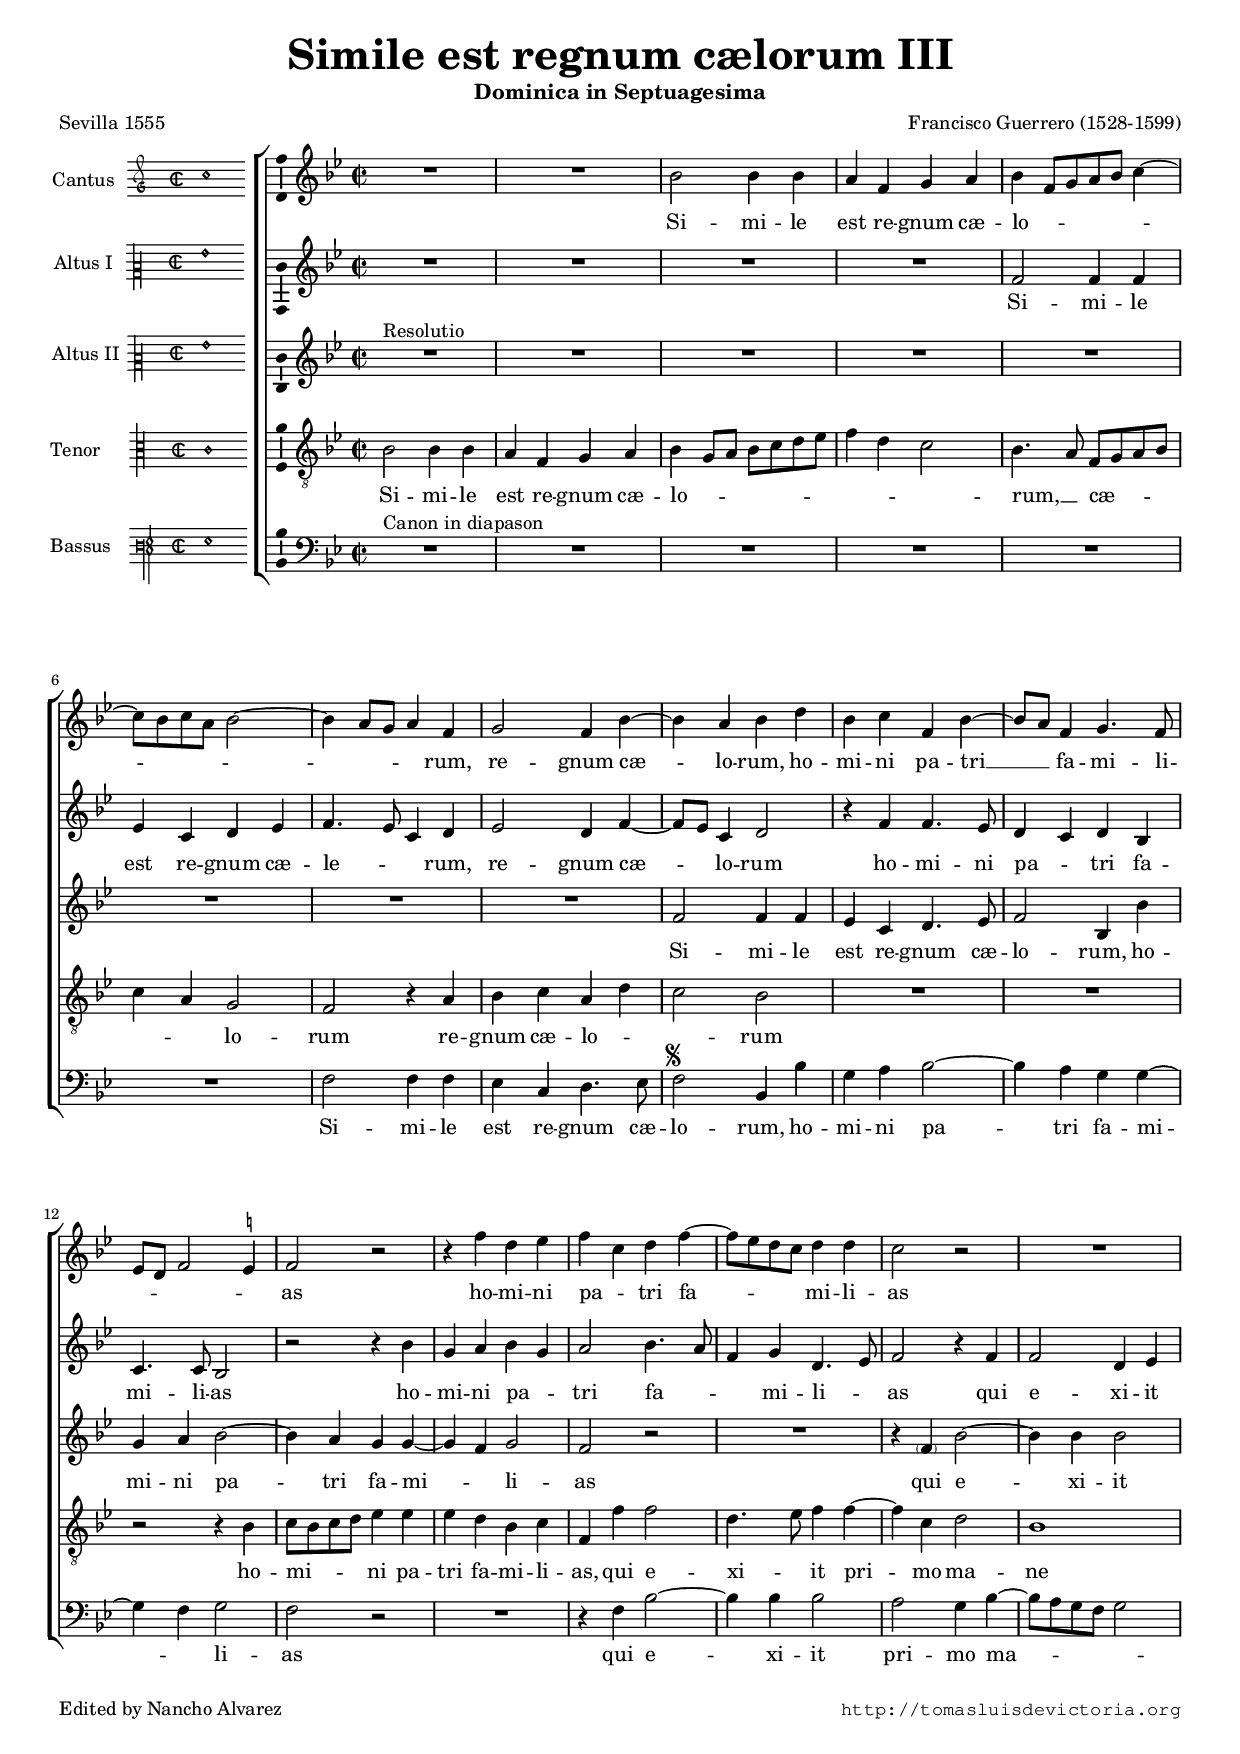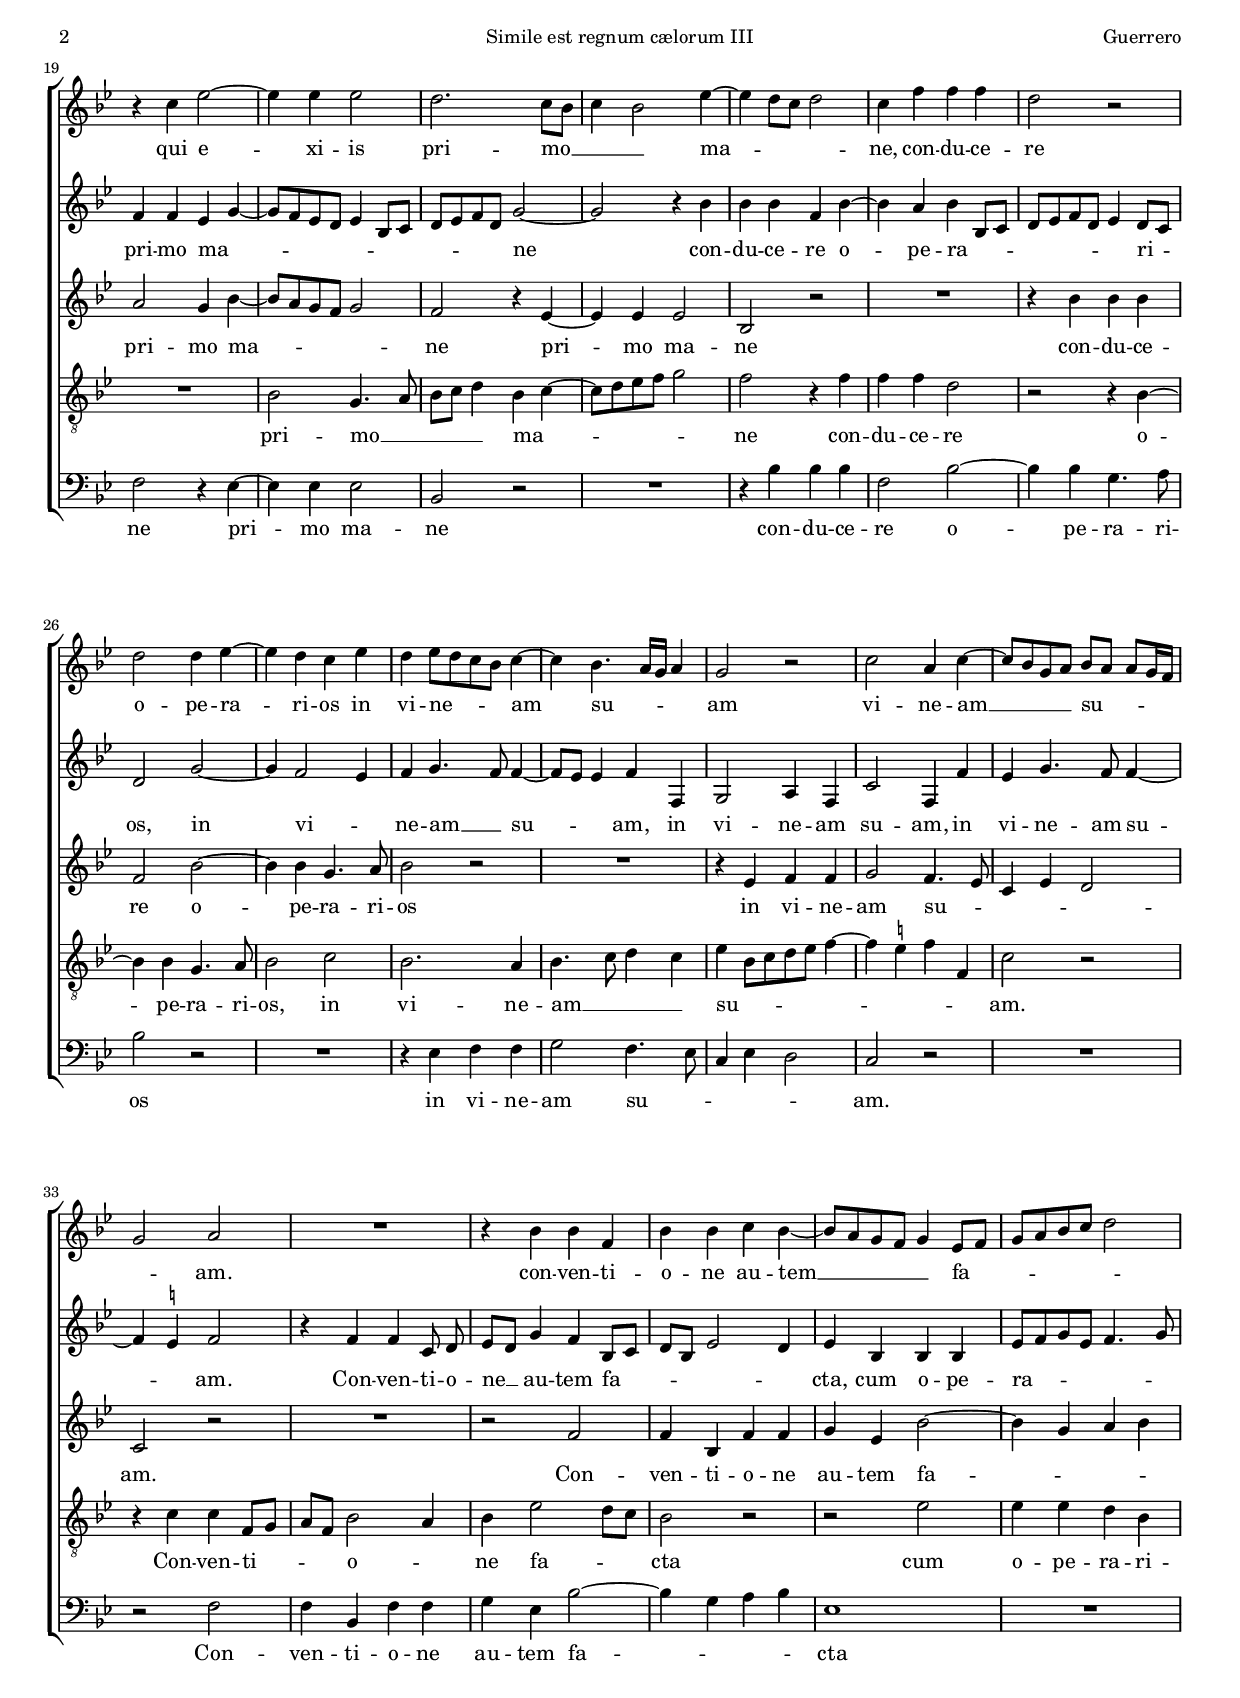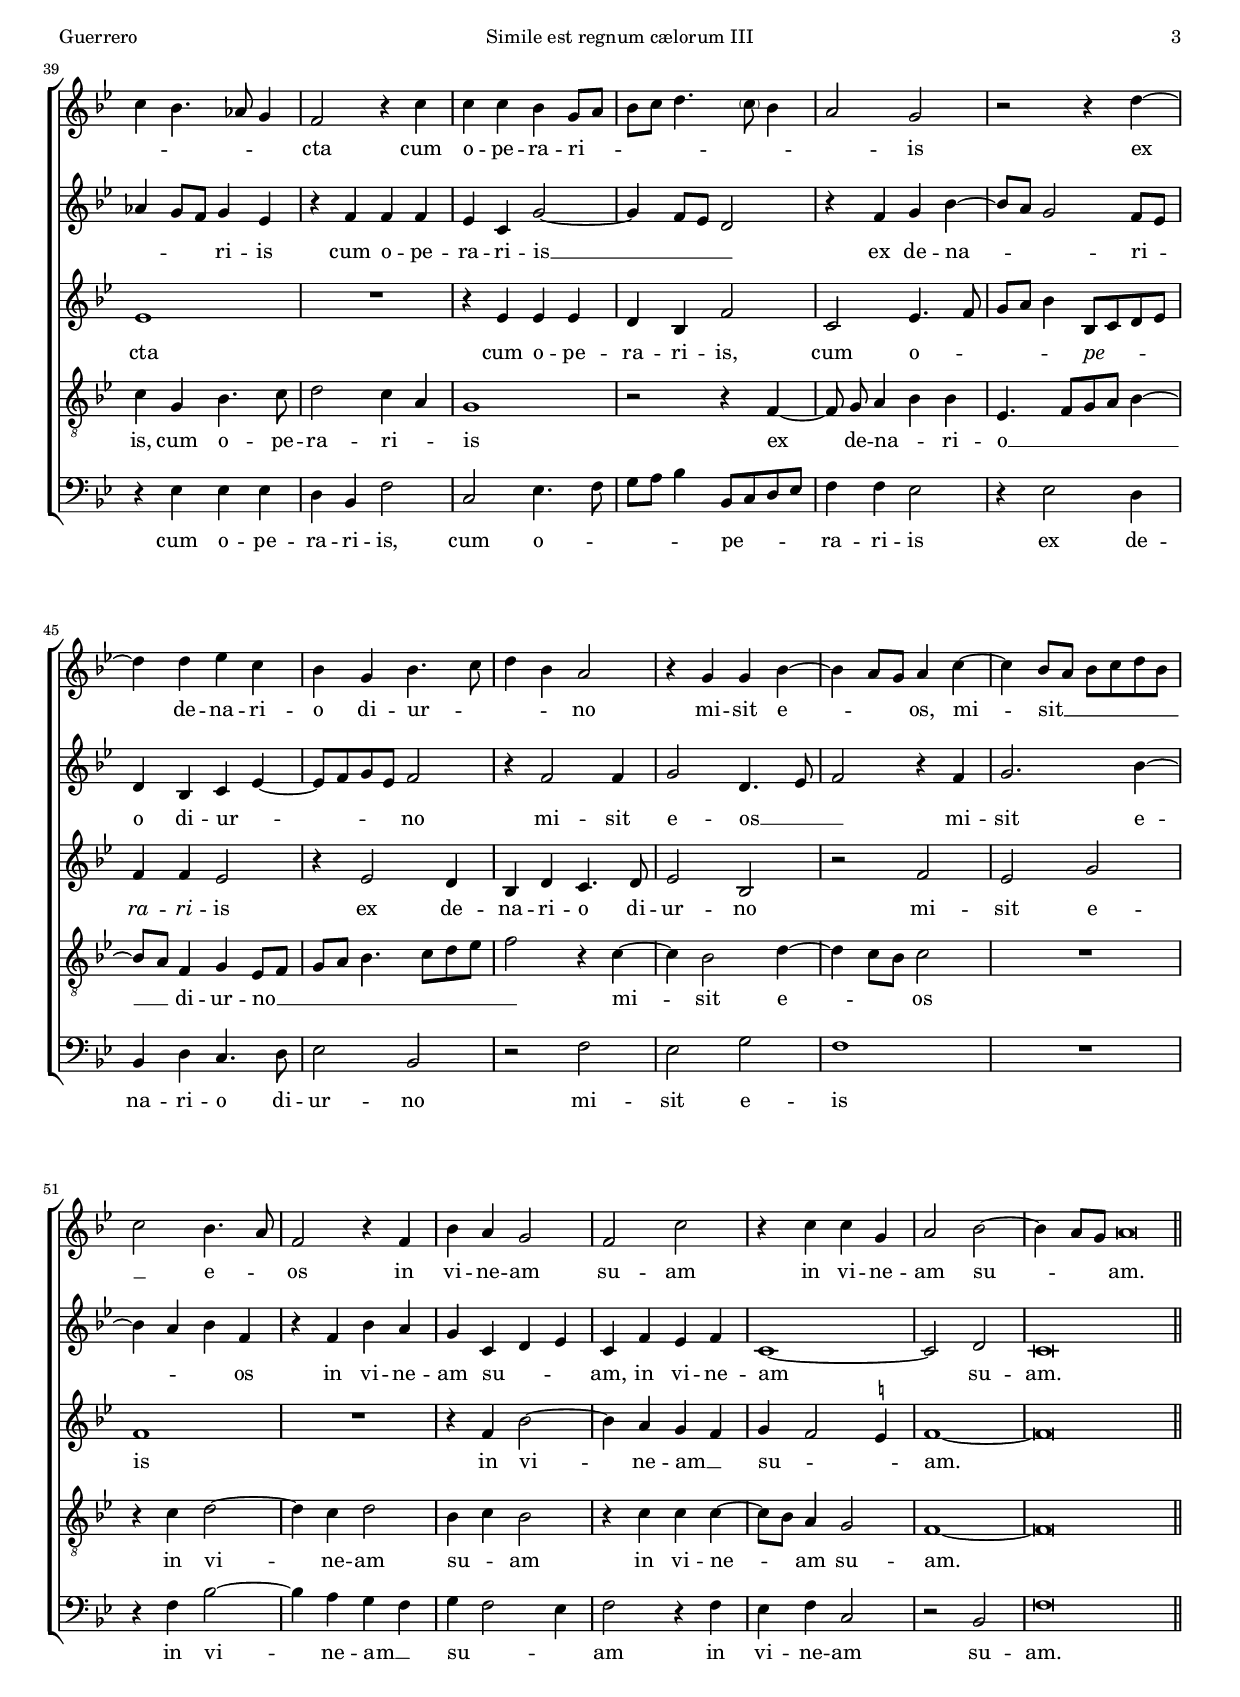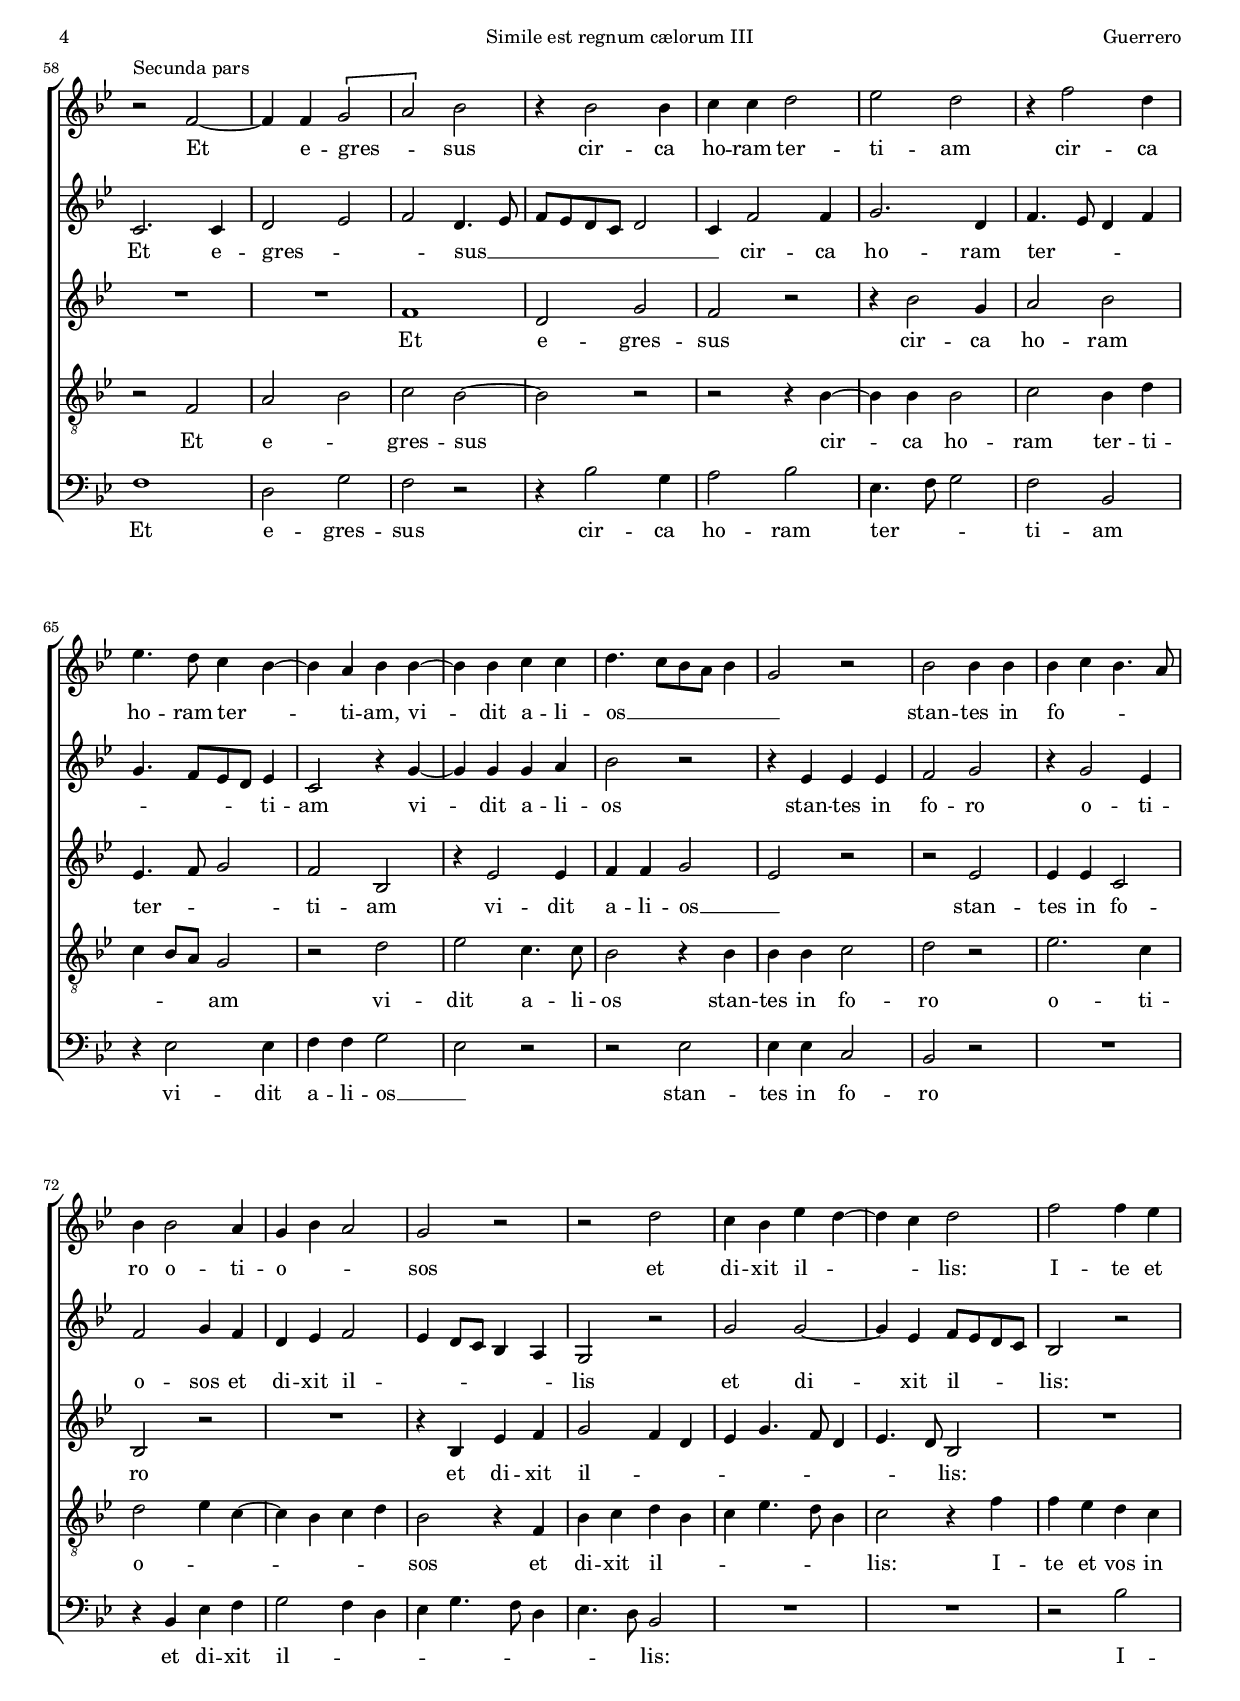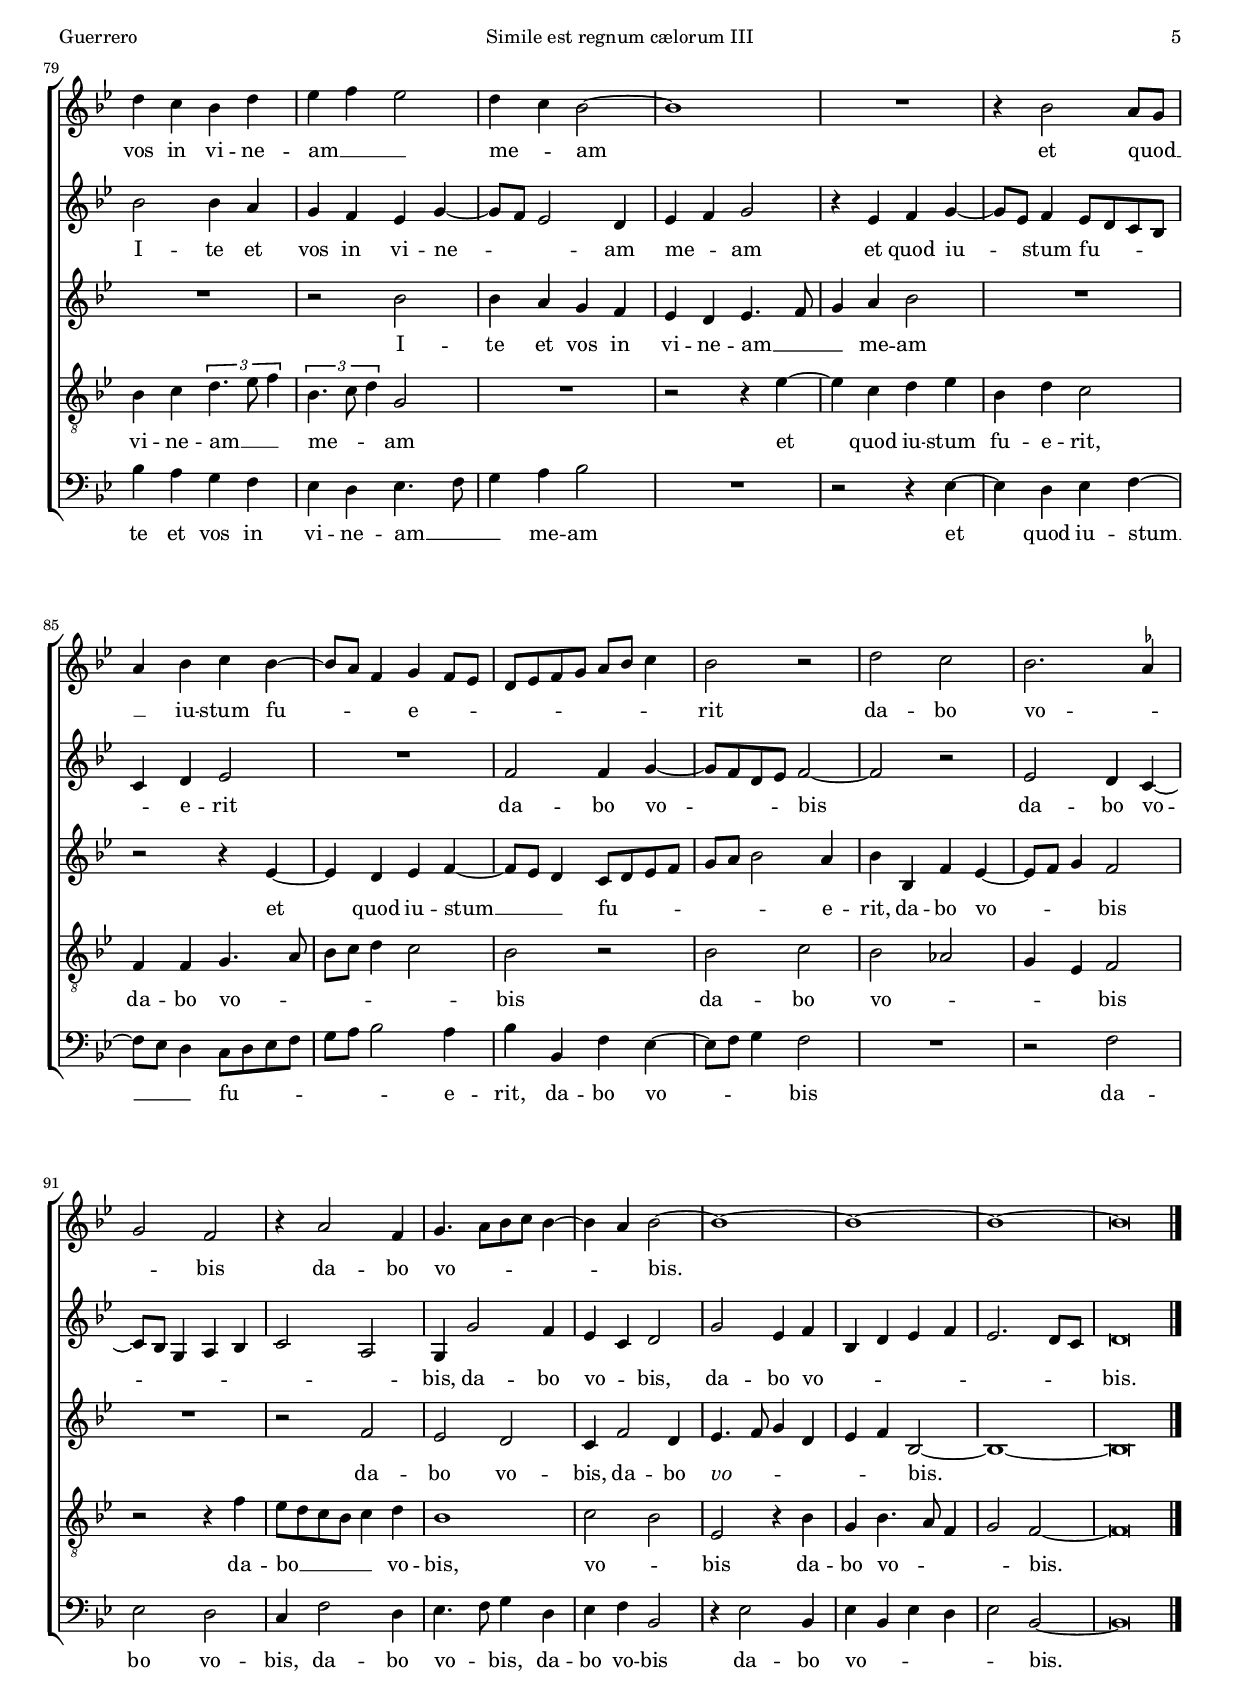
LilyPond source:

\version "2.18.0"

#(set-default-paper-size "a4")
#(set-global-staff-size 16.4)
#(ly:set-option 'point-and-click #f)
%mobile -s14.3 -i3.2

italicas=\override LyricText.font-shape = #'italic
rectas=\override LyricText.font-shape = #'upright
ss=\once \set suggestAccidentals = ##t
incipitwidth = 20

htitle="Simile est regnum cælorum III"
hcomposer="Guerrero"

\header {
	title=\markup{\fontsize #3 \column{"Simile est regnum cælorum III"}}
	subtitle=\markup{"Dominica in Septuagesima"}
	%subsubtitle=\markup{\null \vspace #1 }
	composer="Francisco Guerrero (1528-1599)"
        pdfauthor=\composer
	%opus="(-)"
	poet=\markup{"Sevilla 1555"}
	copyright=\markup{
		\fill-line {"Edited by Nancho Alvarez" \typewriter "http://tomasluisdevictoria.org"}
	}
%	tagline=""
}

global={\key c \major \time 2/2 \skip 1*57 \bar "||" \break
				\skip 1*41 \bar "|." }

cantus=\relative c''{
	R1*2
	c2 c4 c
	b g a b
	c g8[ a b c] d4 ~
	d8 c d b c2 ~
	c4 b8 a b4 g
	a2 g4 c ~
	c b c e 
	c d g, c ~
	c8 b g4 a4. g8
	f e g2 \ss fis4
	g2 r
	r4 g'e f
	g d e g ~
	g8 f e d e4 e
	d2 r
	R1
	r4 d f2 ~
	f4 f f2
	e2. d8 c
	d4 c2 f4 ~
	f e8 d e2
	d4 g g g
	e2 r
	e2 e4 f ~
	f e d f
	e f8[ e d c] d4 ~
	d c4. b16 a b4
	a2 r
	d2 b4 d ~
	d8 c a b c b b[ a16 g]
	a2 b
	R1
	r4 c c g
	c c d c ~
	c8 b a g a4 f8 g
	a b c d e2
	d4 c4. bes8 a4
	g2 r4 d'
	d d c a8 b 
	c d e4. \parenthesize d8 c4 % CSIC e
	b2 a
	r2 r4 e' ~
	e4 e f d
	c a c4. d8
	e4 c b2
	r4 a a c ~
	c b8 a b4 d ~
	d c8 b c d e c
	d2 c4. b8
	g2 r4 g
	c b a2
	g d'
	r4 d d a
	b2 c ~
	c4 b8 a b\breve*1/4
	\once \override TextScript.padding = #1.5
	s4*0^\markup{"Secunda pars"}
	r2 g2 ~
	g4 g \[a2
	b\] c
	r4 c2 c4
	d d e2
	f e
	r4 g2 e4
	f4. e8 d4 c ~
	c b c c ~
	c c d d
	e4. d8[ c b] c4
	a2 r
	c c4 c 
	c d c4. b8 %? sic?
	c4 c2 b4
	a c b2
	a r
	r e'
	d4 c f e ~
	e d e2
	g2 g4 f
	e d c e
	f g f2
	e4 d c2 ~
	c1
	R1
	r4 c2 b8 a
	b4 c d c ~
	c8 b g4 a g8 f
	e f g a b c d4
	c2 r
	e d
	c2. \ss bes4
	a2 g
	r4 b2 g4
	a4. b8[ c d] c4 ~
	c b c2 ~
	c1 ~
	c ~
	c ~
	c\breve*1/2
}

altus=\relative c''{
	R1*4
	g2 g4 g
	f d e f
	g4. f8 d4 e
	f2 e4 g ~
	g8 f d4 e2
	r4 g g4. f8
	e4 d e c
	d4. d8 c2
	r2 r4 c'
	a b c a
	b2 c4. b8
	g4 a e4. f8
	g2 r4 g
	g2 e4 f
	g4 g f a ~
	a8 g f e f4 c8 d
	e f g e a2 ~
	a r4 c
	c c g c ~
	c b c c,8 d
	e f g e f4 e8 d
	e2 a ~
	a4 g2 f4
	g4 a4. g8 g4 ~
	g8 f f4g g,
	a2 b4 g
	d'2 g,4 g'
	f a4. g8 g4 ~
	g \ss fis4 g2
	r4 g g d8 \noBeam e
	f e a4 g c,8 d
	e c f2 e4
	f c c c
	f8 g a f g4. a8
	bes4 a8 g a4 f
	r4 g g g
	f d a'2 ~
	a4 g8 f e2
	r4 g a c ~
	c8 b a2 g8 f
	e4 c d f ~
	f8 g a f g2
	r4 g2 g4
	a2 e4. f8
	g2 r4 g
	a2. c4 ~
	c b c g
	r4 g c b 
	a d, e f
	d g f g
	d1 ~
	d2 e
	d\breve*1/2
	d2. d4
	e2 f
	g e4. f8
	g f e d e2
	d4 g2 g4
	a2. e4
	g4. f8 e4 g
	a4. g8[ f e] f4 
	d2 r4 a' ~
	a a a b
	c2 r
	r4 f, f f
	g2 a
	r4 a2 f4
	g2 a4 g
	e f g2
	f4 e8 d c4 b
	a2 r
	a'2 a ~
	a4 f g8 f e d
	c2 r
	c'2 c4 b
	a g f a ~
	a8 g f2 e4
	f g a2
	r4 f g a ~
	a8 f g4 f8 e d c
	d4 e f2
	R1
	g2 g4 a ~
	a8 g e f g2 ~
	g r
	f e4 d ~
	d8 c a4 b c
	d2 b
	a4 a'2 g4
	f d e2
	a2 f4 g
	c, e f g
	f2. e8 d
	e\breve*1/2
}

altusdos=\relative c''{
	s4*0^\markup{"Resolutio"}
        R1*8
	g2 g4 g
	f d e4. f8
	g2 c,4 c'
	a b c2 ~
	c4 b a a ~
	a g a2
	g r
	R1
	r4 \parenthesize g c2 ~ %! f
	c4 c c2
	b2 a4 c ~
	c8 b a g a2
	g r4 f ~
	f f f2
	c r
	R1
	r4 c' c c
	g2 c ~
	c4 c a4. b8
	c2 r
	R1
	r4 f, g g
	a2 g4. f8
	d4 f e2
	d r
	R1
	r2 g
	g4 c, g' g
	a f c'2 ~
	c4 a b c
	f,1
	R1
	r4 f f f
	e c g'2
	d f4. g8
	a8 b c4 c,8 d e f
	g4 g f2
	r4 f2 e4
	c e d4. e8
	f2 c
	r g'
	f a
	g1
	R1
	r4 g c2 ~
	c4 b a g
	a4 g2 \ss fis4
	g1 ~
	g\breve*1/2
	R1*2
	g1
	e2 a
	g r
	r4 c2 a4
	b2 c
	f,4. g8 a2
	g c,
	r4 f2 f4
	g g a2
	f r
	r f
	f4 f d2
	c2 r 
	R1
	r4 c f g
	a2 g4 e
	f a4. g8 e4
	f4. e8 c2
	R1*2
	r2 c'
	c4 b a g 
	f e f4. g8
	a4 b c2
	R1
	r2 r4 f, ~
	f4 e f g ~
	g8 f e4 d8 e f g
	a b c2 b4
	c c, g' f ~
	f8 g a4 g2
	R1
	r2 g
	f2 e
	d4 g2 e4
	f4. g8 a4 e
	f g c,2 ~
	c1 ~
	c\breve*1/2
}

tenor=\relative c'{
	c2 c4 c
	b g a b
	c a8 b c d e f
	g4 e d2
	c4. b8 g a b c
	d4 b a2
	g2 r4 b
	c d b e
	d2 c
	R1*2
	r2 r4 c
	d8 c d e f4 f
	f e c d
	g, g' g2
	e4. f8 g4 g ~
	g d e2
	c1
	R1
	c2 a4. b8
	c d e4 c d ~
	d8 e f g a2
	g r4 g
	g g e2
	r2 r4 c ~
	c c a4. b8
	c2 d
	c2. b4
	c4. d8 e4 d
	f c8[ d e f] g4 ~
	g \ss fis g g,
	d'2 r
	r4 d d g,8 a
	b g c2 b4
	c f2 e8 d
	c2 r
	r f
	f4 f e c
	d a c4. d8
	e2 d4 b
	a1
	r2 r4 g ~
	g8 \noBeam a b4 c c
	f,4. g8[ a b] c4 ~
	c8 b g4 a f8 g
	a b c4. d8 e f
	g2 r4 d ~
	d c2 e4 ~
	e d8 c d2
	R1
	r4 d e2 ~
	e4 d e2
	c4 d c2
	r4 d d d ~
	d8 c b4 a2
	g1 ~
	g\breve*1/2
	r2 g
	b c
	d c ~
	c r
	r r4 c ~
	c c c2
	d c4 e
	d4 c8 b a2
	r2 e'
	f d4. d8
	c2 r4 c
	c c d2
	e r
	f2. d4
	e2 f4 d ~
	d c d e
	c2 r4 g
	c d e c
	d f4. e8 c4
	d2 r4 g
	g f e d
	\tupletUp
	c d \tuplet 3/2{e4. f8 g4}
	\tuplet 3/2{c,4. d8 e4} a,2
	R1
	r2 r4 f' ~
	f d e f
	c e d2
	g,4 g a4 .b8
	c d e4 d2
	c r
	c2 d
	c bes
	a4 f g2
	r2 r4 g'
	f8 e d c d4 e
	c1
	d2 c
	f,2 r4 c'
	a c4. b8 g4
	a2 g ~
	g\breve*1/2
}

bassus=\relative c'{
	s4*0^\markup{\column{"Canon in diapason"}}
	R1*6
	g2 g4 g
	f d e4. f8
	g2^\markup{\smaller \musicglyph #"scripts.segno"} c,4 c'
	a b c2 ~
	c4 b a a ~
	a g a2
	g r
	R1
	r4 g c2 ~
	c4 c c2
	b2 a4 c ~
	c8 b a g a2
	g r4 f ~
	f f f2
	c r
	R1
	r4 c' c c
	g2 c ~
	c4 c a4. b8
	c2 r
	R1
	r4 f, g g
	a2 g4. f8
	d4 f e2
	d r
	R1
	r2 g
	g4 c, g' g
	a f c'2 ~
	c4 a b c
	f,1
	R1
	r4 f f f
	e c g'2
	d f4. g8
	a8 b c4 c,8 d e f
	g4 g f2
	r4 f2 e4
	c e d4. e8
	f2 c
	r g'
	f a
	g1
	R1
	r4 g c2 ~
	c4 b a g
	a4 g2 f4
	g2 r4 g
	f4 g d2
	r2 c
	g'\breve*1/2
	g1
	e2 a
	g r
	r4 c2 a4
	b2 c
	f,4. g8 a2
	g c,
	r4 f2 f4
	g g a2
	f r
	r f
	f4 f d2
	c2 r 
	R1
	r4 c f g
	a2 g4 e
	f a4. g8 e4
	f4. e8 c2
	R1*2
	r2 c'
	c4 b a g 
	f e f4. g8
	a4 b c2
	R1
	r2 r4 f, ~
	f4 e f g ~
	g8 f e4 d8 e f g
	a b c2 b4
	c c, g' f ~
	f8 g a4 g2
	R1
	r2 g
	f2 e
	d4 g2 e4
	f4. g8 a4 e
	f g c,2 
	r4 f2 c4
	f c f e
	f2 c ~
	c\breve*1/2
}

textocantus=\lyricmode{
Si -- mi -- le est re -- gnum cæ -- lo -- _ _ _ _ _ _ _ _ _ _ _ _ rum,
re -- gnum cæ -- lo -- rum,
ho -- mi -- ni pa -- tri __ _ fa -- mi -- li -- _ _ _ _ as
ho -- mi -- ni pa -- _ tri fa -- _ _ _ mi -- li -- as
qui e -- xi -- is pri -- mo __ _ _ _ ma -- _ _ _ ne,
con -- du -- ce -- re
o -- pe -- ra -- ri -- os in vi -- ne -- _ _ _ am su -- _ _ _ am
vi -- ne -- am __ _ _ _ su -- _ _ _ _ _ am.
con -- ven -- ti -- o -- ne au -- tem __ _ _ _ _ fa -- _ _ _ _ _ _ _ _ _ _ cta
cum o -- pe -- ra -- ri -- _ _ _ _ _ _ _ is
ex de -- na -- ri -- o di -- ur -- _ _ _ no
mi -- sit e -- _ _ os,
mi -- sit __ _ _ _ _ _ _ e -- _ os
in vi -- ne -- am su -- am
in vi -- ne -- am su -- _ _ am.
Et e -- gres -- _ sus
cir -- ca ho -- ram ter -- ti -- am
cir -- ca ho -- ram ter -- _ ti -- am,
vi -- dit a -- li -- os __ _ _ _ _ _ 
stan -- tes in fo -- _ _ _ ro o -- ti -- o -- _ _ sos
et di -- xit il -- _ _ lis:
I -- te et vos in vi -- ne -- am __ _ _ me -- _ am
et quod __ _ _ iu -- stum fu -- _ _ e -- _ _ _ _ _ _ _ _ _ rit
da -- bo vo -- _ _ bis
da -- bo vo -- _ _ _ _ _ bis.
}

textoaltus=\lyricmode{
Si -- mi -- le est re -- gnum cæ -- le -- _ _ rum,
re -- gnum cæ -- _ lo -- rum
ho -- mi -- ni pa -- _ tri fa -- mi -- li -- as
ho -- mi -- ni pa -- _ tri fa -- _ _ mi -- li -- _ as
qui e -- xi -- it
pri -- mo ma -- _ _ _ _ _ _ _ _ _ _ _ ne
con -- du -- ce -- re o -- pe -- ra -- _ _ _ _ _ _ _ ri -- _ os,
in vi -- _ ne -- am __ _ su -- _ _ am,
in vi -- ne -- am su -- am,
in vi -- ne -- am su -- _ am.
Con -- ven -- ti -- o -- ne __ _ au -- tem fa -- _ _ _ _ _ cta,
cum o -- pe -- ra -- _ _ _ _ _ _ _ _ ri -- is
cum o -- pe -- ra -- ri -- is __ _ _ _ 
ex de -- na -- _ _ ri -- _ o di -- ur -- _ _ _ _ no 
mi -- sit e -- os __ _ _ 
mi -- sit e -- _ _ os
in vi -- ne -- am su -- _ _ am,
in vi -- ne -- am su -- am.
Et e -- gres -- _ _ sus __ _ _ _ _ _ _ _ cir -- ca ho -- ram ter -- _ _ _ _ _ _ _ ti -- am
vi -- dit a -- li -- os
stan -- tes in fo -- ro
o -- ti -- o -- sos et di -- xit il -- _ _ _ _ _ lis
et di -- xit il -- _ _ _ lis:
I -- te et vos in vi -- ne -- _ _ am me -- _ am
et quod iu -- _ stum fu -- _ _ _ _ e -- rit
da -- bo vo -- _ _ _ bis
da -- bo vo -- _ _ _ _ _ _ bis,
da -- bo vo -- _ bis,
da -- bo vo -- _ _ _ _ _ _ _ bis.
}

textoaltusdos=\lyricmode{
Si -- mi -- le est re -- gnum cæ -- lo -- rum,
ho -- mi -- ni pa -- tri fa -- mi -- _ li -- as
qui e -- xi -- it
pri -- mo ma -- _ _ _ _ ne
pri -- mo ma -- ne
con -- du -- ce -- re o -- pe -- ra -- ri -- os
in vi -- ne -- am su -- _ _ _ _ am.
Con -- ven -- ti -- o -- ne au -- tem fa -- _ _ _ cta
cum o -- pe -- ra -- ri -- is,
cum o -- \italicas _ _ _ _ pe -- _ _ _ ra -- ri -- \rectas is
ex de -- na -- ri -- o di -- ur -- no
mi -- sit e -- is
in vi -- ne -- am __ _ su -- _ _ am.
Et e -- gres -- sus
cir -- ca ho -- ram ter -- _ _ ti -- am
vi -- dit a -- li -- os __ _ 
stan -- tes in fo -- ro
et di -- xit il -- _ _ _ _ _ _ _ _ lis:
I -- te et vos in vi -- ne -- am __ _ _ me -- am
et quod iu -- stum __ _ _ fu -- _ _ _ _ _ _ e -- rit,
da -- bo vo -- _ _ bis
da -- bo vo -- bis,
da -- bo
\italicas vo -- _ _ _ _ _ \rectas bis. %! vo -- _ bis, da -- bo vo -- 
}

textotenor=\lyricmode{
Si -- mi -- le est re -- gnum cæ -- lo -- _ _ _ _ _ _ _ _ _ rum, __ _ 
cæ -- _ _ _ _ _ lo -- rum
re -- gnum cæ -- lo -- _ _ rum
ho -- mi -- _ _ _ ni pa -- tri fa -- mi -- li -- as,
qui e -- xi -- _ it pri -- mo ma -- ne
pri -- mo __ _ _ _ _ ma -- _ _ _ _ _ ne
con -- du -- ce -- re
o -- pe -- ra -- ri -- os,
in vi -- ne -- am __ _ _ _ su -- _ _ _ _ _ _ _ _ am.
Con -- ven -- ti -- _ _ _ o -- _ ne fa -- _ _ cta
cum o -- pe -- ra -- ri -- is,
cum o -- pe -- ra -- ri -- _ is
ex de -- na -- _ ri -- o __ _ _ _ _ _ di -- ur -- no __ _ _ _ _ _ _ _ _ 
mi -- sit e -- _ _ os
in vi -- ne -- am su -- _ am
in vi -- ne -- _ am su -- am.
Et e -- _ gres -- sus
cir -- ca ho -- ram ter -- ti -- _ _ _ am
vi -- dit a -- li -- os
stan -- tes in fo -- ro
o -- ti -- o -- _ _ _ _ _ sos
et di -- xit il -- _ _ _ _ _ lis:
I -- te et vos in vi -- ne -- am __ _ _ me -- _ _ am
et quod iu -- stum fu -- e -- rit,
da -- bo vo -- _ _ _ _ _ bis
da -- bo vo -- _ _ _ bis
da -- bo __ _ _ _ _ vo -- bis,
vo -- _ bis
da -- bo vo -- _ _ _ bis.

}

textobassus=\lyricmode{
Si -- mi -- le est re -- gnum cæ -- lo -- rum,
ho -- mi -- ni pa -- tri fa -- mi -- _ li -- as
qui e -- xi -- it
pri -- mo ma -- _ _ _ _ ne
pri -- mo ma -- ne
con -- du -- ce -- re o -- pe -- ra -- ri -- os
in vi -- ne -- am su -- _ _ _ _ am.
Con -- ven -- ti -- o -- ne au -- tem fa -- _ _ _ cta
cum o -- pe -- ra -- ri -- is,
cum o -- _ _ _ _ pe -- _ _ _ ra -- ri -- is
ex de -- na -- ri -- o di -- ur -- no
mi -- sit e -- is
in vi -- ne -- am __ _ su -- _ _ am
in vi -- ne -- am su -- am.
Et e -- gres -- sus
cir -- ca ho -- ram ter -- _ _ ti -- am
vi -- dit a -- li -- os __ _ 
stan -- tes in fo -- ro
et di -- xit il -- _ _ _ _ _ _ _ _ lis:
I -- te et vos in vi -- ne -- am __ _ _ me -- am
et quod iu -- stum __ _ _ fu -- _ _ _ _ _ _ e -- rit,
da -- bo vo -- _ _ bis
da -- bo vo -- bis,
da -- bo vo -- _ bis,
da -- bo vo -- bis
da -- bo vo -- _ _ _ _ bis.
}

incipitcantus=\markup{
	\score{
		{ 
		\set Staff.instrumentName="Cantus  "
		\override NoteHead.style = #'neomensural
		\override Rest.style = #'neomensural
		\override Staff.TimeSignature.style = #'neomensural
		\cadenzaOn 
		\clef "petrucci-g"
		\key c \major
		\time 2/2
		c''1
		} 
	\layout {
		\context {\Voice
			\remove Ligature_bracket_engraver
			\consists Mensural_ligature_engraver
		}
		line-width=\incipitwidth
		indent = 0
	}
	}
}

incipitaltus=\markup{
	\score{
		{ 
		\set Staff.instrumentName="Altus I  "
		\override NoteHead.style = #'neomensural
		\override Rest.style = #'neomensural
		\override Staff.TimeSignature.style = #'neomensural
		\cadenzaOn 
		\clef "petrucci-c2"
		\key c \major
		\time 2/2
		g'1
		} 
	\layout {
		\context {\Voice
			\remove Ligature_bracket_engraver
			\consists Mensural_ligature_engraver
		}
		line-width=\incipitwidth
		indent = 0
	}
	}
}

incipitaltusdos=\markup{
	\score{
		{ 
		\set Staff.instrumentName="Altus II "
		\override NoteHead.style = #'neomensural
		\override Rest.style = #'neomensural
		\override Staff.TimeSignature.style = #'neomensural
		\cadenzaOn 
		\clef "petrucci-c2"
		\key c \major
		\time 2/2
		g'1
		} 
	\layout {
		\context {\Voice
			\remove Ligature_bracket_engraver
			\consists Mensural_ligature_engraver
		}
		line-width=\incipitwidth
		indent = 0
	}
	}
}

incipittenor=\markup{
	\score{
		{
		\set Staff.instrumentName="Tenor     "
		\override NoteHead.style = #'neomensural 
		\override Rest.style = #'neomensural
		\override Staff.TimeSignature.style = #'neomensural
		\cadenzaOn 
		\clef "petrucci-c3"
		\key c \major
		\time 2/2
		c'1
		} 
	\layout {
		\context {\Voice
			\remove Ligature_bracket_engraver
			\consists Mensural_ligature_engraver
		}
		line-width=\incipitwidth
		indent=0
	}
	}
}

incipitbassus=\markup{
	\score{
		{ 
		\set Staff.instrumentName="Bassus   "
		\override NoteHead.style = #'neomensural 
		\override Rest.style = #'neomensural
		\override Staff.TimeSignature.style = #'neomensural
		\cadenzaOn 
		\clef "petrucci-f3"
		\key c \major
		\time 2/2
		g1
		} 
	\layout {
		\context {\Voice
			\remove Ligature_bracket_engraver
			\consists Mensural_ligature_engraver
		}
		line-width=\incipitwidth
		indent=0
	}
	}
}



\score {\transpose c' bes{
\new ChoirStaff<<

	\new Staff <<\global
	\new Voice="v1" {
		\set Staff.instrumentName=\incipitcantus
		\clef "treble"
		\cantus }
	\new Lyrics \lyricsto "v1" {\textocantus }
	>>

	\new Staff <<\global
	\new Voice="v2" {
		\set Staff.instrumentName=\incipitaltus
		\clef "treble"
		\altus }
	\new Lyrics \lyricsto "v2" {\textoaltus }
	>>
	
	\new Staff <<\global
	\new Voice="v5" {
		\set Staff.instrumentName=\incipitaltusdos
		\clef "treble"
		\altusdos }
	\new Lyrics \lyricsto "v5" {\textoaltusdos }
	>>
	
	\new Staff <<\global
	\new Voice="v3" {
		\set Staff.instrumentName=\incipittenor
		\clef "G_8"
		\tenor }
	\new Lyrics \lyricsto "v3" {\textotenor }
	>>

	\new Staff <<\global
	\new Voice="v4" {
		\set Staff.instrumentName=\incipitbassus
		\clef "bass"
		\bassus }
	\new Lyrics \lyricsto "v4" {\textobassus }
	>>
	
>>

	}%transpose

\layout{ 
	\context {\Lyrics 
		\override VerticalAxisGroup.staff-affinity = #UP
		\override VerticalAxisGroup.nonstaff-relatedstaff-spacing =
			#'((basic-distance . 0) (minimum-distance . 0) (padding . 1))
		\override LyricText.font-size = #1.2
		\override LyricHyphen.minimum-distance = #0.5
	}
	\context {\Score 
		tempoHideNote = ##t
		\override BarNumber.padding = #2 
	}
	\context {\Voice 
		%melismaBusyProperties = #'()
		%autoBeaming = ##f
	}
	\context {\Staff 
                %\RemoveEmptyStaves
                %\override VerticalAxisGroup.remove-first = ##t
		\override VerticalAxisGroup.staff-staff-spacing =
			#'((basic-distance . 11) (minimum-distance . 0) (padding . 1))
		\consists Ambitus_engraver 
		\override LigatureBracket.padding = #1
	}
}

%\midi { \mtempo }

}


\paper{
	evenHeaderMarkup=\markup  \fill-line { \fromproperty #'page:page-number-string \htitle \hcomposer }
	oddHeaderMarkup= \markup  \fill-line { \on-the-fly #not-first-page \hcomposer \on-the-fly #not-first-page \htitle \on-the-fly #not-first-page \fromproperty #'page:page-number-string }
	%system-count=20
	%page-count = 8
	ragged-last-bottom = ##f
	indent=3.5\cm
	system-system-spacing =
	#'((basic-distance . 20) (minimum-distance . 0) (padding . 5))
	top-system-spacing = % header
	#'((basic-distance . 9) (minimum-distance . 0) (padding . 0))
	last-bottom-spacing = % footer
	#'((basic-distance . 12) (minimum-distance . 0) (padding . 0))
	markup-system-spacing.padding = #1.5
}
